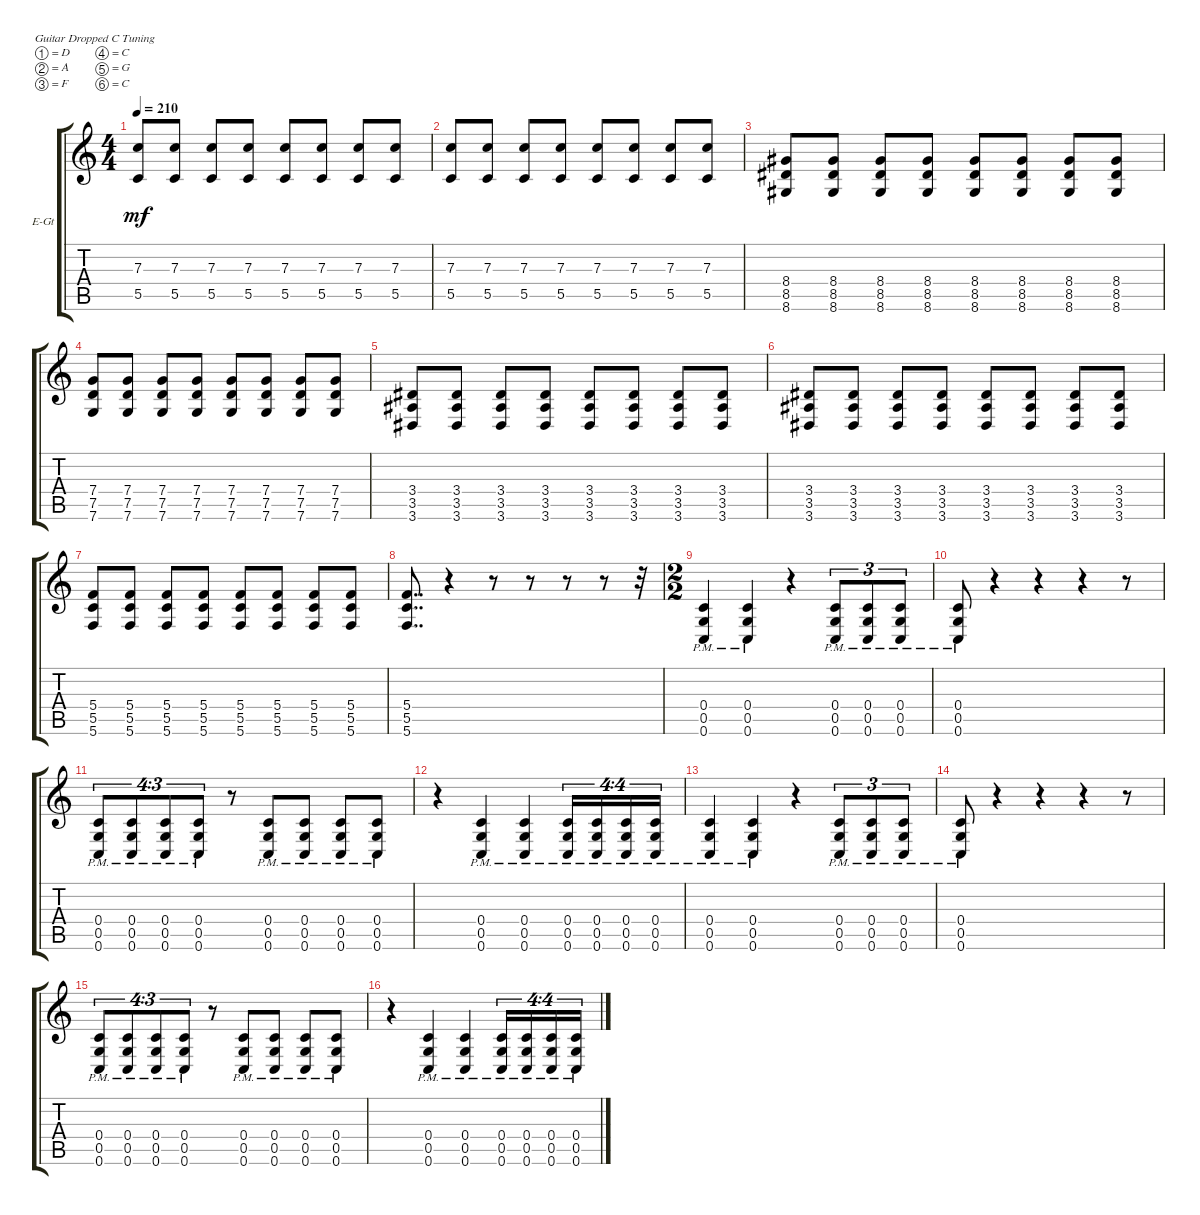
\defaultSystemsLayout 4
\bracketExtendMode groupsimilarinstruments
\firstSystemTrackNameOrientation horizontal
\otherSystemsTrackNameOrientation horizontal
\track ("Rhythm Guitar" "E-Gt") {instrument distortionguitar}
\staff {score tabs}
\tuning (D4 A3 F3 C3 G2 C2)
\ts (4 4)
\tempo 210
\clef g2
\ks c
(5.5 7.3).8{dy mf} (5.5 7.3).8 (7.3 5.5).8 (7.3 5.5).8 (5.5 7.3).8 (5.5 7.3).8 (7.3 5.5).8 (7.3 5.5).8 |
(5.5 7.3).8 (5.5 7.3).8 (7.3 5.5).8 (7.3 5.5).8 (5.5 7.3).8 (5.5 7.3).8 (7.3 5.5).8 (7.3 5.5).8 |
(8.6 8.5 8.4).8 (8.6 8.5 8.4).8 (8.6 8.5 8.4).8 (8.6 8.5 8.4).8 (8.6 8.5 8.4).8 (8.6 8.5 8.4).8 (8.6 8.5 8.4).8 (8.6 8.5 8.4).8 |
(7.6 7.5 7.4).8 (7.6 7.5 7.4).8 (7.6 7.5 7.4).8 (7.6 7.5 7.4).8 (7.6 7.5 7.4).8 (7.6 7.5 7.4).8 (7.6 7.5 7.4).8 (7.6 7.5 7.4).8 |
(3.6 3.5 3.4).8 (3.6 3.4 3.5).8 (3.6 3.5 3.4).8 (3.6 3.4 3.5).8 (3.6 3.5 3.4).8 (3.6 3.4 3.5).8 (3.6 3.4 3.5).8 (3.6 3.5 3.4).8 |
(3.6 3.5 3.4).8 (3.6 3.4 3.5).8 (3.6 3.5 3.4).8 (3.6 3.4 3.5).8 (3.6 3.5 3.4).8 (3.6 3.4 3.5).8 (3.6 3.4 3.5).8 (3.6 3.5 3.4).8 |
(5.6 5.5 5.4).8 (5.4 5.5 5.6).8 (5.6 5.5 5.4).8 (5.4 5.5 5.6).8 (5.6 5.5 5.4).8 (5.4 5.5 5.6).8 (5.6 5.5 5.4).8 (5.4 5.5 5.6).8 |
(5.6 5.5 5.4).8{dd} r.4 r.8 r.8 r.8 r.8 r.32 |
\ts (2 2)
(0.6{pm} 0.5{pm} 0.4{pm}).4 (0.6{pm} 0.4{pm} 0.5{pm}).4 r.4 (0.6{pm} 0.5{pm} 0.4{pm}).8{tu (3 2)} (0.6{pm} 0.5{pm} 0.4{pm}).8{tu (3 2)} (0.6{pm} 0.5{pm} 0.4{pm}).8{tu (3 2)} |
(0.6{pm} 0.4{pm} 0.5{pm}).8 r.4 r.4 r.4 r.8 |
(0.6{pm} 0.4{pm} 0.5{pm}).8{tu (4 3)} (0.6{pm} 0.5{pm} 0.4{pm}).8{tu (4 3)} (0.6{pm} 0.4{pm} 0.5{pm}).8{tu (4 3)} (0.6{pm} 0.5{pm} 0.4{pm}).8{tu (4 3)} r.8 (0.6{pm} 0.4{pm} 0.5{pm}).8 (0.6{pm} 0.4{pm} 0.5{pm}).8 (0.6{pm} 0.4{pm} 0.5{pm}).8 (0.6{pm} 0.4{pm} 0.5{pm}).8 |
r.4 (0.6{pm} 0.5{pm} 0.4{pm}).4 (0.6{pm} 0.5{pm} 0.4{pm}).4 (0.6{pm} 0.4{pm} 0.5{pm}).16{tu (4 4)} (0.6{pm} 0.5{pm} 0.4{pm}).16{tu (4 4)} (0.6{pm} 0.4{pm} 0.5{pm}).16{tu (4 4)} (0.6{pm} 0.5{pm} 0.4{pm}).16{tu (4 4)} |
(0.6{pm} 0.5{pm} 0.4{pm}).4 (0.6{pm} 0.4{pm} 0.5{pm}).4 r.4 (0.6{pm} 0.5{pm} 0.4{pm}).8{tu (3 2)} (0.6{pm} 0.5{pm} 0.4{pm}).8{tu (3 2)} (0.6{pm} 0.5{pm} 0.4{pm}).8{tu (3 2)} |
(0.6{pm} 0.4{pm} 0.5{pm}).8 r.4 r.4 r.4 r.8 |
(0.6{pm} 0.4{pm} 0.5{pm}).8{tu (4 3)} (0.6{pm} 0.5{pm} 0.4{pm}).8{tu (4 3)} (0.6{pm} 0.4{pm} 0.5{pm}).8{tu (4 3)} (0.6{pm} 0.5{pm} 0.4{pm}).8{tu (4 3)} r.8 (0.6{pm} 0.4{pm} 0.5{pm}).8 (0.6{pm} 0.4{pm} 0.5{pm}).8 (0.6{pm} 0.4{pm} 0.5{pm}).8 (0.6{pm} 0.4{pm} 0.5{pm}).8 |
r.4 (0.6{pm} 0.5{pm} 0.4{pm}).4 (0.6{pm} 0.5{pm} 0.4{pm}).4 (0.6{pm} 0.4{pm} 0.5{pm}).16{tu (4 4)} (0.6{pm} 0.5{pm} 0.4{pm}).16{tu (4 4)} (0.6{pm} 0.4{pm} 0.5{pm}).16{tu (4 4)} (0.6{pm} 0.5{pm} 0.4{pm}).16{tu (4 4)}
